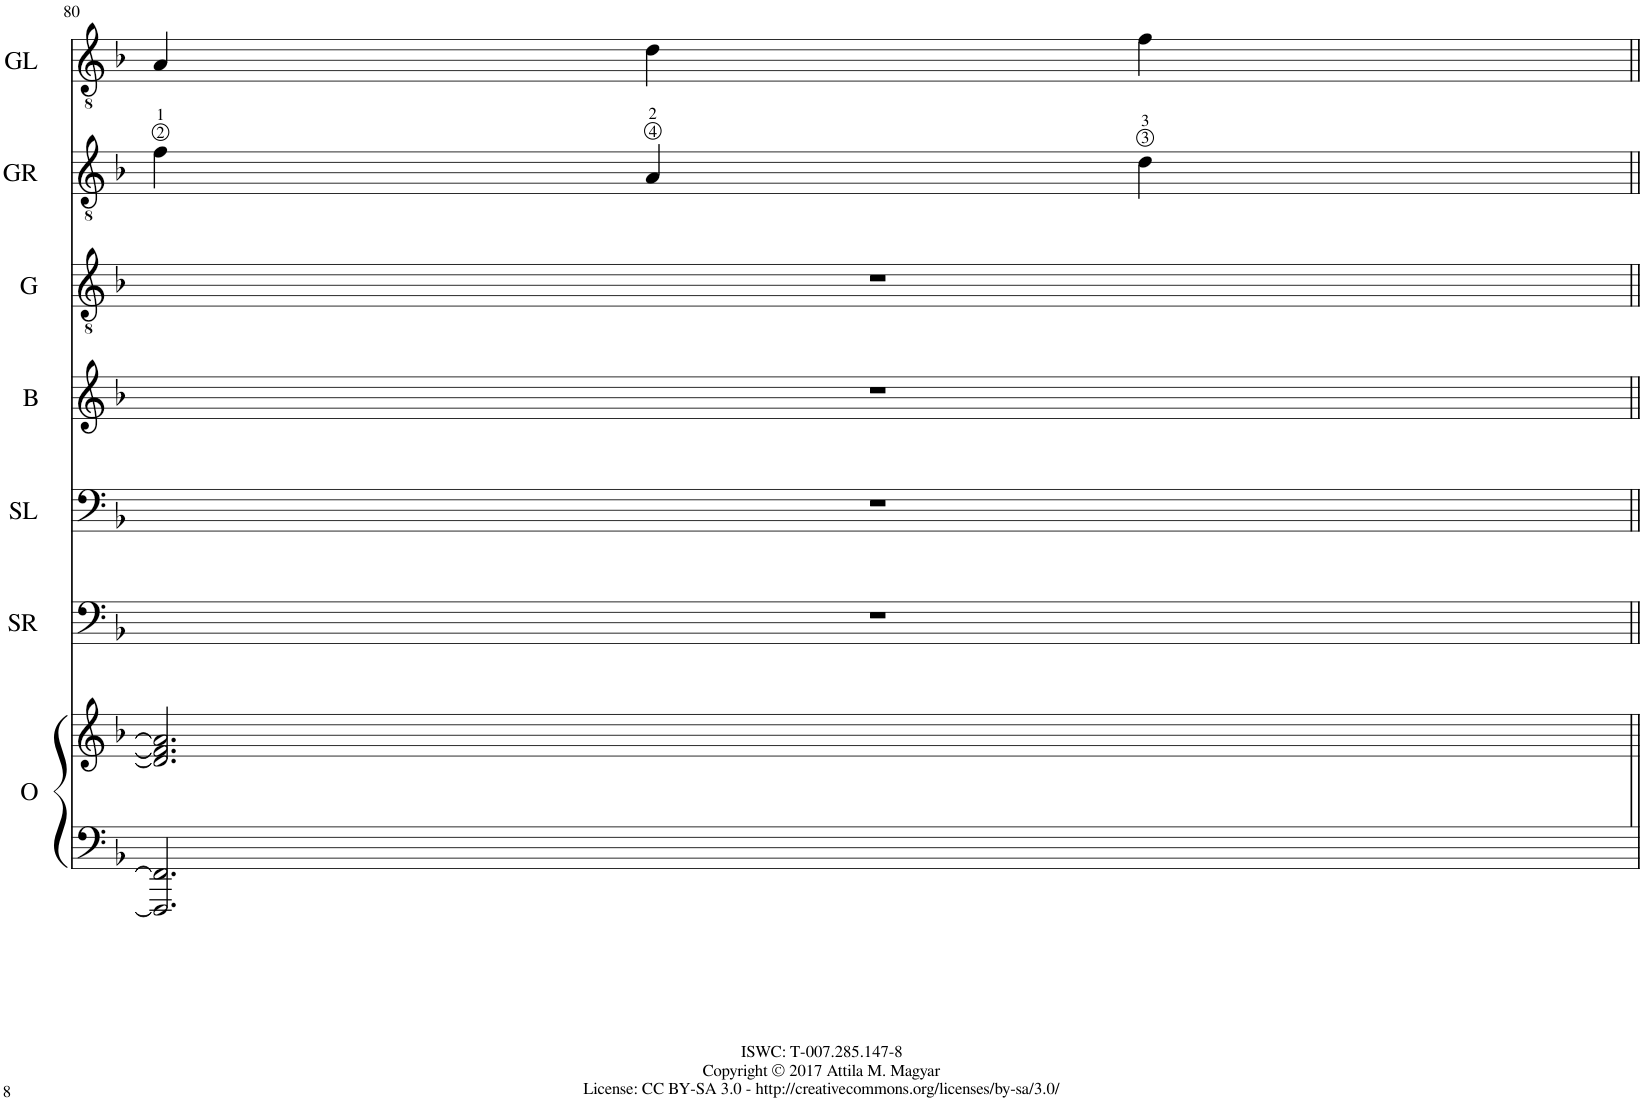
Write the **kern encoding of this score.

**kern	**kern	**kern	**kern	**kern	**kern	**kern	**kern
*part7	*part7	*part6	*part5	*part4	*part3	*part2	*part1
*staff8	*staff7	*staff6	*staff5	*staff4	*staff3	*staff2	*staff1
*I"Organ	*	*I"SynthR	*I"SynthL	*I"Bell	*I"Gtr	*I"GtrR	*I"GtrL
*I'O	*	*I'SR	*I'SL	*I'B	*I'G	*I'GR	*I'GL
!!LO:PB:g=z
*clefF4	*clefG2	*clefF4	*clefF4	*clefG2	*clefGv2	*clefGv2	*clefGv2
*k[b-]	*k[b-]	*k[b-]	*k[b-]	*k[b-]	*k[b-]	*k[b-]	*k[b-]
=80	=80	=80	=80	=80	=80	=80	=80
2.FFF/] 2.FF/]	2.d/] 2.f/] 2.a/]	1r	1r	1r	1r	4f\	4A/
.	.	.	.	.	.	4A/	4d\
.	.	.	.	.	.	4d\	4f\
4ryy	4ryy	.	.	.	.	4ryy	4ryy
=||	=||	=||	=||	=||	=||	=||	=||
*-	*-	*-	*-	*-	*-	*-	*-
